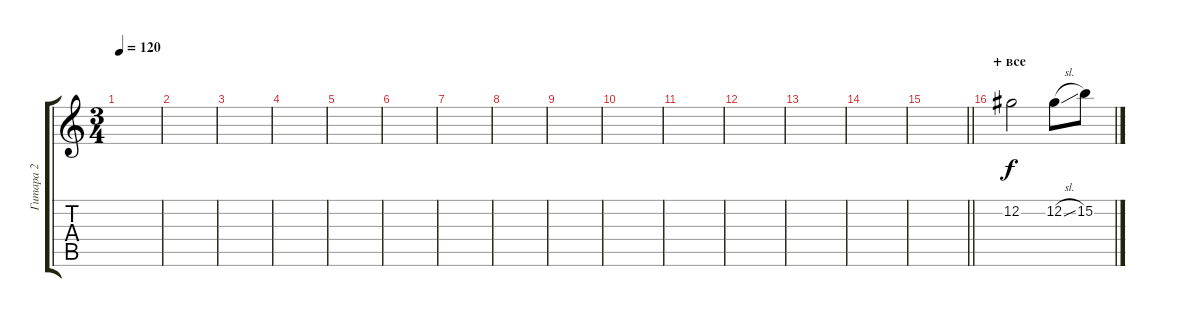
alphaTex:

\track ("Гитара 2" "Гитара 2") {instrument distortionguitar}
\staff {score tabs}
\tuning (Db4 Ab3 E3 B2 Gb2 Db2) {hide}
\ts (3 4)
\tempo 120
\clef g2
\ks c
|
|
|
|
|
|
|
|
|
|
|
|
|
|
\barLineRight lightlight
|
\section ("" "+ все")
12.2.2 12.2{sl}.8 15.2.8
